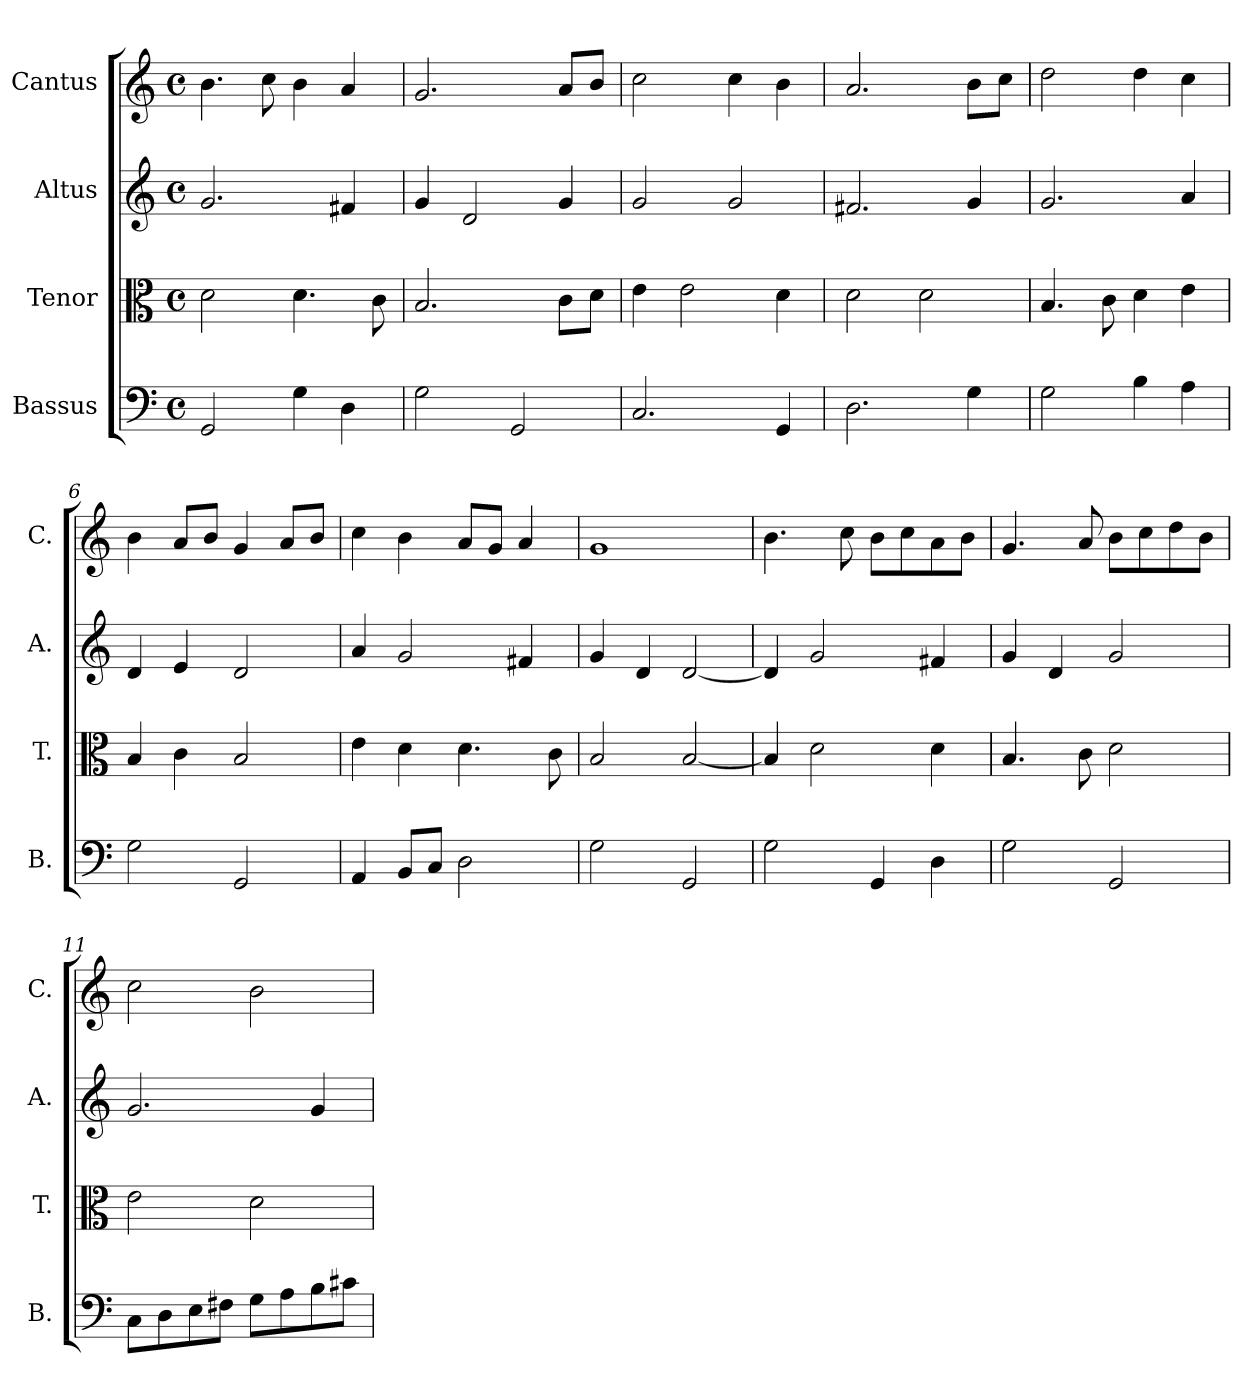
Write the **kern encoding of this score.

**kern	**kern	**kern	**kern
*part4	*part3	*part2	*part1
*staff4	*staff3	*staff2	*staff1
*I"Bassus	*I"Tenor	*I"Altus	*I"Cantus
*I'B.	*I'T.	*I'A.	*I'C.
*clefF4	*clefC3	*clefG2	*clefG2
*k[]	*k[]	*k[]	*k[]
*C:	*C:	*C:	*C:
*M4/4	*M4/4	*M4/4	*M4/4
*met(c)	*met(c)	*met(c)	*met(c)
=1	=1	=1	=1
2GG/	2d\	2.g/	4.b\
.	.	.	8cc\
4G\	4.d\	.	4b\
4D\	.	4f#X/	4a/
.	8c\	.	.
=2	=2	=2	=2
2G\	2.B/	4g/	2.g/
.	.	2d/	.
2GG/	.	.	.
.	8c\L	4g/	8a/L
.	8d\J	.	8b/J
=3	=3	=3	=3
2.C/	4e\	2g/	2cc\
.	2e\	.	.
.	.	2g/	4cc\
4GG/	4d\	.	4b\
=4	=4	=4	=4
2.D\	2d\	2.f#X/	2.a/
.	2d\	.	.
4G\	.	4g/	8b\L
.	.	.	8cc\J
=5	=5	=5	=5
2G\	4.B/	2.g/	2dd\
.	8c\	.	.
4B\	4d\	.	4dd\
4A\	4e\	4a/	4cc\
=6	=6	=6	=6
2G\	4B/	4d/	4b\
.	4c\	4e/	8a/L
.	.	.	8b/J
2GG/	2B/	2d/	4g/
.	.	.	8a/L
.	.	.	8b/J
=7	=7	=7	=7
4AA/	4e\	4a/	4cc\
8BB/L	4d\	2g/	4b\
8C/J	.	.	.
2D\	4.d\	.	8a/L
.	.	.	8g/J
.	.	4f#X/	4a/
.	8c\	.	.
=8	=8	=8	=8
2G\	2B/	4g/	1g/
.	.	4d/	.
2GG/	[2B/	[2d/	.
=9	=9	=9	=9
2G\	4B/]	4d/]	4.b\
.	2d\	2g/	.
.	.	.	8cc\
4GG/	.	.	8b\L
.	.	.	8cc\
4D\	4d\	4f#X/	8a\
.	.	.	8b\J
=10	=10	=10	=10
2G\	4.B/	4g/	4.g/
.	.	4d/	.
.	8c\	.	8a/
2GG/	2d\	2g/	8b\L
.	.	.	8cc\
.	.	.	8dd\
.	.	.	8b\J
!!LO:LB:g=z
=11	=11	=11	=11
8C\L	2e\	2.g/	2cc\
8D\	.	.	.
8E\	.	.	.
8F#X\J	.	.	.
8G\L	2d\	.	2b\
8A\	.	.	.
8B\	.	4g/	.
8c#X\J	.	.	.
=	=	=	=
*-	*-	*-	*-
